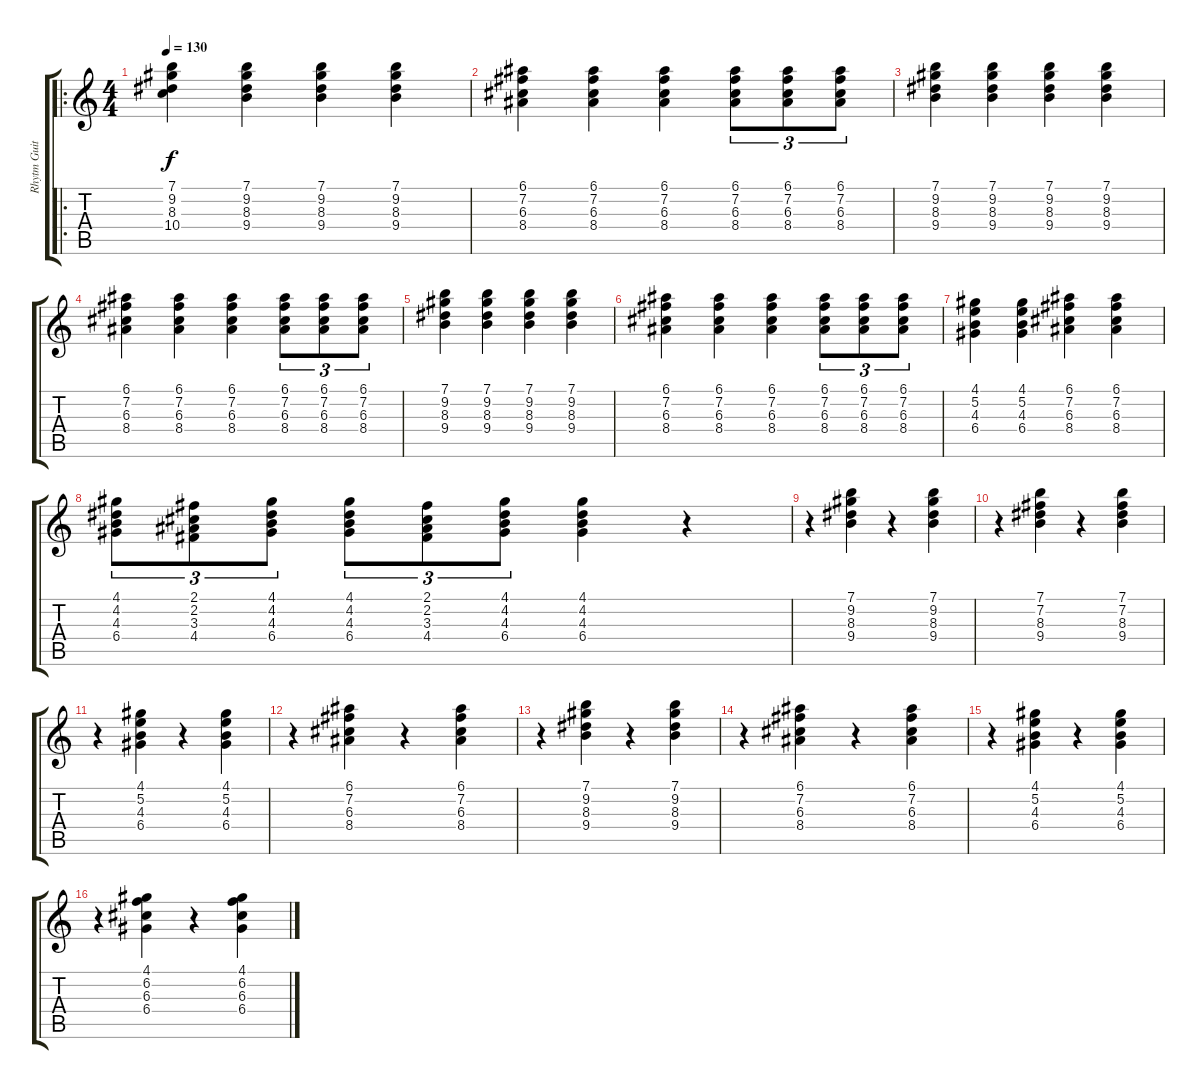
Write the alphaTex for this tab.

\track ("Rhytm Guitar" "Rhytm Guit") {instrument acousticguitarnylon}
\staff {score tabs}
\tuning (E4 B3 G3 D3 A2 E2) {hide}
\ro
\ts (4 4)
\tempo 130
\clef g2
\ks c
(7.1 9.2 8.3 10.4).4{dy f instrument acousticguitarnylon} (7.1 9.2 8.3 9.4).4 (7.1 9.2 8.3 9.4).4 (7.1 9.2 8.3 9.4).4 |
(6.1 7.2 6.3 8.4).4 (6.1 7.2 6.3 8.4).4 (6.1 7.2 6.3 8.4).4 (6.1 7.2 6.3 8.4).8{tu (3 2)} (6.1 7.2 6.3 8.4).8{tu (3 2)} (6.1 7.2 6.3 8.4).8{tu (3 2)} |
(7.1 9.2 8.3 9.4).4 (7.1 9.2 8.3 9.4).4 (7.1 9.2 8.3 9.4).4 (7.1 9.2 8.3 9.4).4 |
(6.1 7.2 6.3 8.4).4 (6.1 7.2 6.3 8.4).4 (6.1 7.2 6.3 8.4).4 (6.1 7.2 6.3 8.4).8{tu (3 2)} (6.1 7.2 6.3 8.4).8{tu (3 2)} (6.1 7.2 6.3 8.4).8{tu (3 2)} |
(7.1 9.2 8.3 9.4).4 (7.1 9.2 8.3 9.4).4 (7.1 9.2 8.3 9.4).4 (7.1 9.2 8.3 9.4).4 |
(6.1 7.2 6.3 8.4).4 (6.1 7.2 6.3 8.4).4 (6.1 7.2 6.3 8.4).4 (6.1 7.2 6.3 8.4).8{tu (3 2)} (6.1 7.2 6.3 8.4).8{tu (3 2)} (6.1 7.2 6.3 8.4).8{tu (3 2)} |
(4.1 5.2 4.3 6.4).4 (4.1 5.2 4.3 6.4).4 (6.1 7.2 6.3 8.4).4 (6.1 7.2 6.3 8.4).4 |
(4.1 4.2 4.3 6.4).8{tu (3 2)} (2.1 2.2 3.3 4.4).8{tu (3 2)} (4.1 4.2 4.3 6.4).8{tu (3 2)} (4.1 4.2 4.3 6.4).8{tu (3 2)} (2.1 2.2 3.3 4.4).8{tu (3 2)} (4.1 4.2 4.3 6.4).8{tu (3 2)} (4.1 4.2 4.3 6.4).4 r.4 |
r.4 (7.1 9.2 8.3 9.4).4 r.4 (7.1 9.2 8.3 9.4).4 |
r.4 (7.1 7.2 8.3 9.4).4 r.4 (7.1 7.2 8.3 9.4).4 |
r.4 (4.1 5.2 4.3 6.4).4 r.4 (4.1 5.2 4.3 6.4).4 |
r.4 (6.1 7.2 6.3 8.4).4 r.4 (6.1 7.2 6.3 8.4).4 |
r.4 (7.1 9.2 8.3 9.4).4 r.4 (7.1 9.2 8.3 9.4).4 |
r.4 (6.1 7.2 6.3 8.4).4 r.4 (6.1 7.2 6.3 8.4).4 |
r.4 (4.1 5.2 4.3 6.4).4 r.4 (4.1 5.2 4.3 6.4).4 |
r.4 (4.1 6.2 6.3 6.4).4 r.4 (4.1 6.2 6.3 6.4).4
